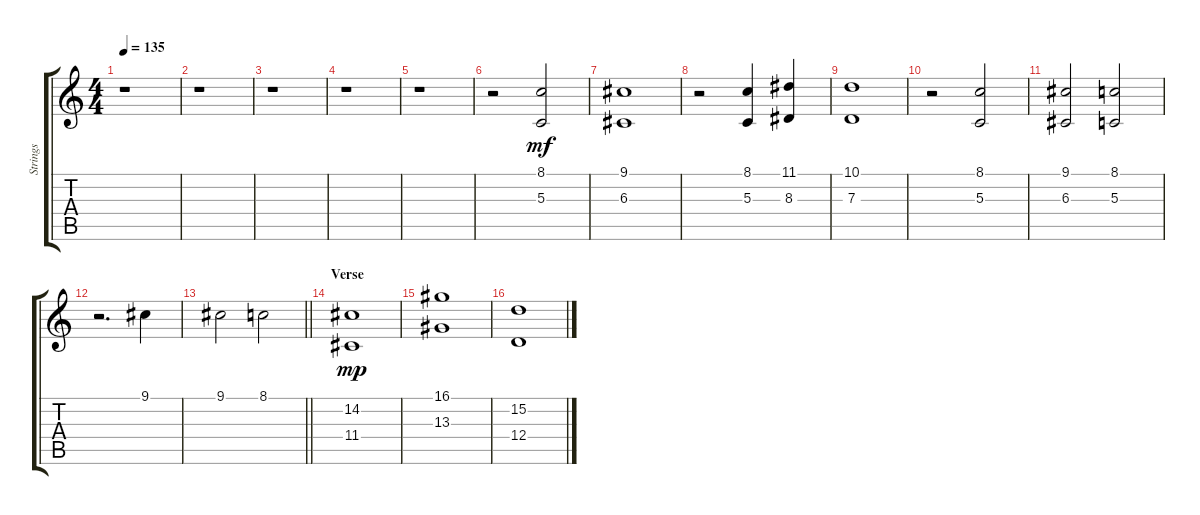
\track ("Strings" "Strings") {instrument stringensemble1}
\staff {score tabs}
\tuning (E4 B3 G3 D3 A2 E2) {hide}
\ts (4 4)
\tempo 135
\clef g2
\ks c
r.1{dy f} |
r.1 |
r.1 |
r.1 |
r.1 |
r.2 (8.1 5.3).2{dy mf} |
(9.1 6.3).1 |
r.2 (8.1 5.3).4 (11.1 8.3).4 |
(10.1 7.3).1 |
r.2 (8.1 5.3).2 |
(9.1 6.3).2 (8.1 5.3).2 |
r.2{d} 9.1.4 |
\barLineRight lightlight
9.1.2 8.1.2 |
\section ("" "Verse")
(14.2 11.4).1{dy mp} |
(16.1 13.3).1 |
(15.2 12.4).1
